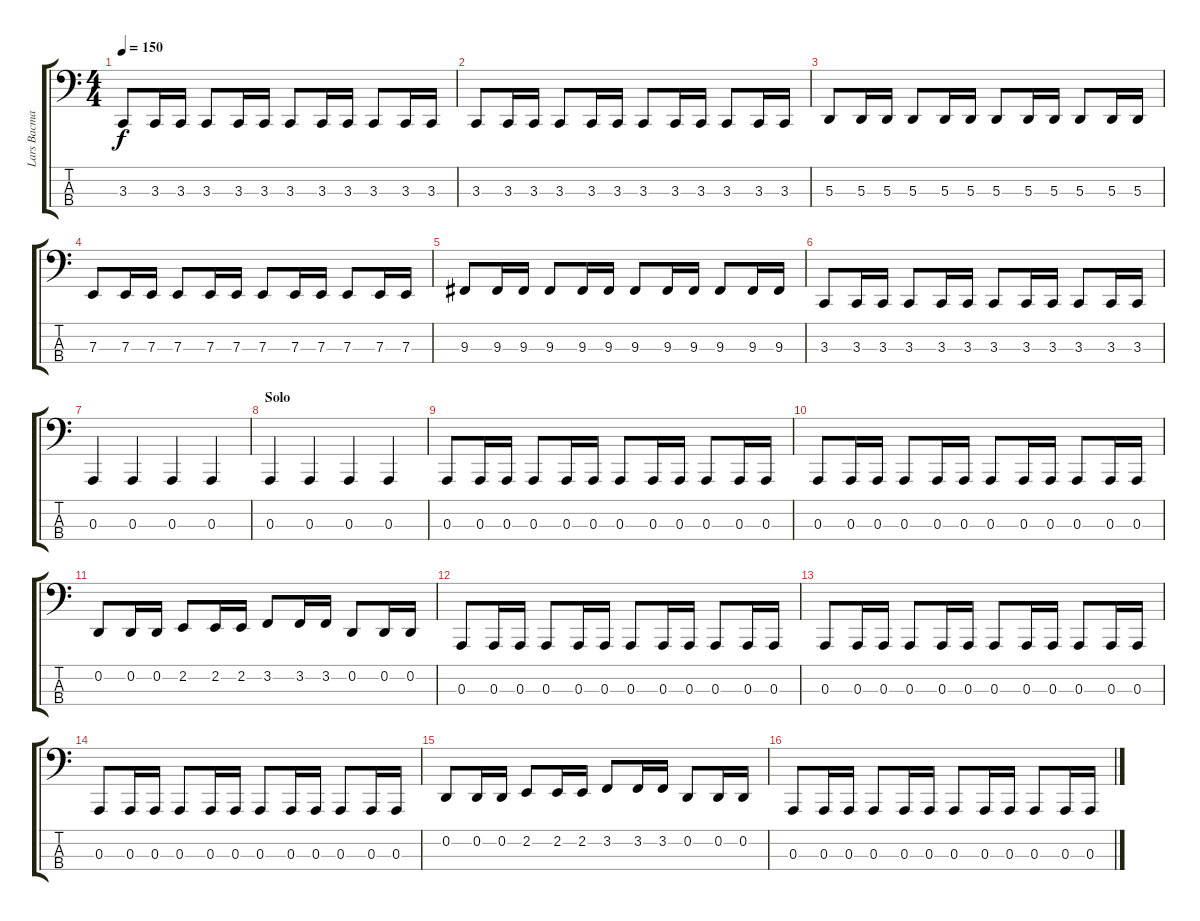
\track ("Lars Bacman" "Lars Bacma") {instrument lead8bassandlead}
\staff {score tabs}
\tuning (G2 D2 A1 E1) {hide}
\ts (4 4)
\tempo 150
\clef f4
\ks c
3.3.8{dy f} 3.3.16 3.3.16 3.3.8 3.3.16 3.3.16 3.3.8 3.3.16 3.3.16 3.3.8 3.3.16 3.3.16 |
3.3.8 3.3.16 3.3.16 3.3.8 3.3.16 3.3.16 3.3.8 3.3.16 3.3.16 3.3.8 3.3.16 3.3.16 |
5.3.8 5.3.16 5.3.16 5.3.8 5.3.16 5.3.16 5.3.8 5.3.16 5.3.16 5.3.8 5.3.16 5.3.16 |
7.3.8 7.3.16 7.3.16 7.3.8 7.3.16 7.3.16 7.3.8 7.3.16 7.3.16 7.3.8 7.3.16 7.3.16 |
9.3.8 9.3.16 9.3.16 9.3.8 9.3.16 9.3.16 9.3.8 9.3.16 9.3.16 9.3.8 9.3.16 9.3.16 |
3.3.8 3.3.16 3.3.16 3.3.8 3.3.16 3.3.16 3.3.8 3.3.16 3.3.16 3.3.8 3.3.16 3.3.16 |
0.3.4 0.3.4 0.3.4 0.3.4 |
\section ("" "Solo")
0.3.4 0.3.4 0.3.4 0.3.4 |
0.3.8 0.3.16 0.3.16 0.3.8 0.3.16 0.3.16 0.3.8 0.3.16 0.3.16 0.3.8 0.3.16 0.3.16 |
0.3.8 0.3.16 0.3.16 0.3.8 0.3.16 0.3.16 0.3.8 0.3.16 0.3.16 0.3.8 0.3.16 0.3.16 |
0.2.8 0.2.16 0.2.16 2.2.8 2.2.16 2.2.16 3.2.8 3.2.16 3.2.16 0.2.8 0.2.16 0.2.16 |
0.3.8 0.3.16 0.3.16 0.3.8 0.3.16 0.3.16 0.3.8 0.3.16 0.3.16 0.3.8 0.3.16 0.3.16 |
0.3.8 0.3.16 0.3.16 0.3.8 0.3.16 0.3.16 0.3.8 0.3.16 0.3.16 0.3.8 0.3.16 0.3.16 |
0.3.8 0.3.16 0.3.16 0.3.8 0.3.16 0.3.16 0.3.8 0.3.16 0.3.16 0.3.8 0.3.16 0.3.16 |
0.2.8 0.2.16 0.2.16 2.2.8 2.2.16 2.2.16 3.2.8 3.2.16 3.2.16 0.2.8 0.2.16 0.2.16 |
0.3.8 0.3.16 0.3.16 0.3.8 0.3.16 0.3.16 0.3.8 0.3.16 0.3.16 0.3.8 0.3.16 0.3.16
